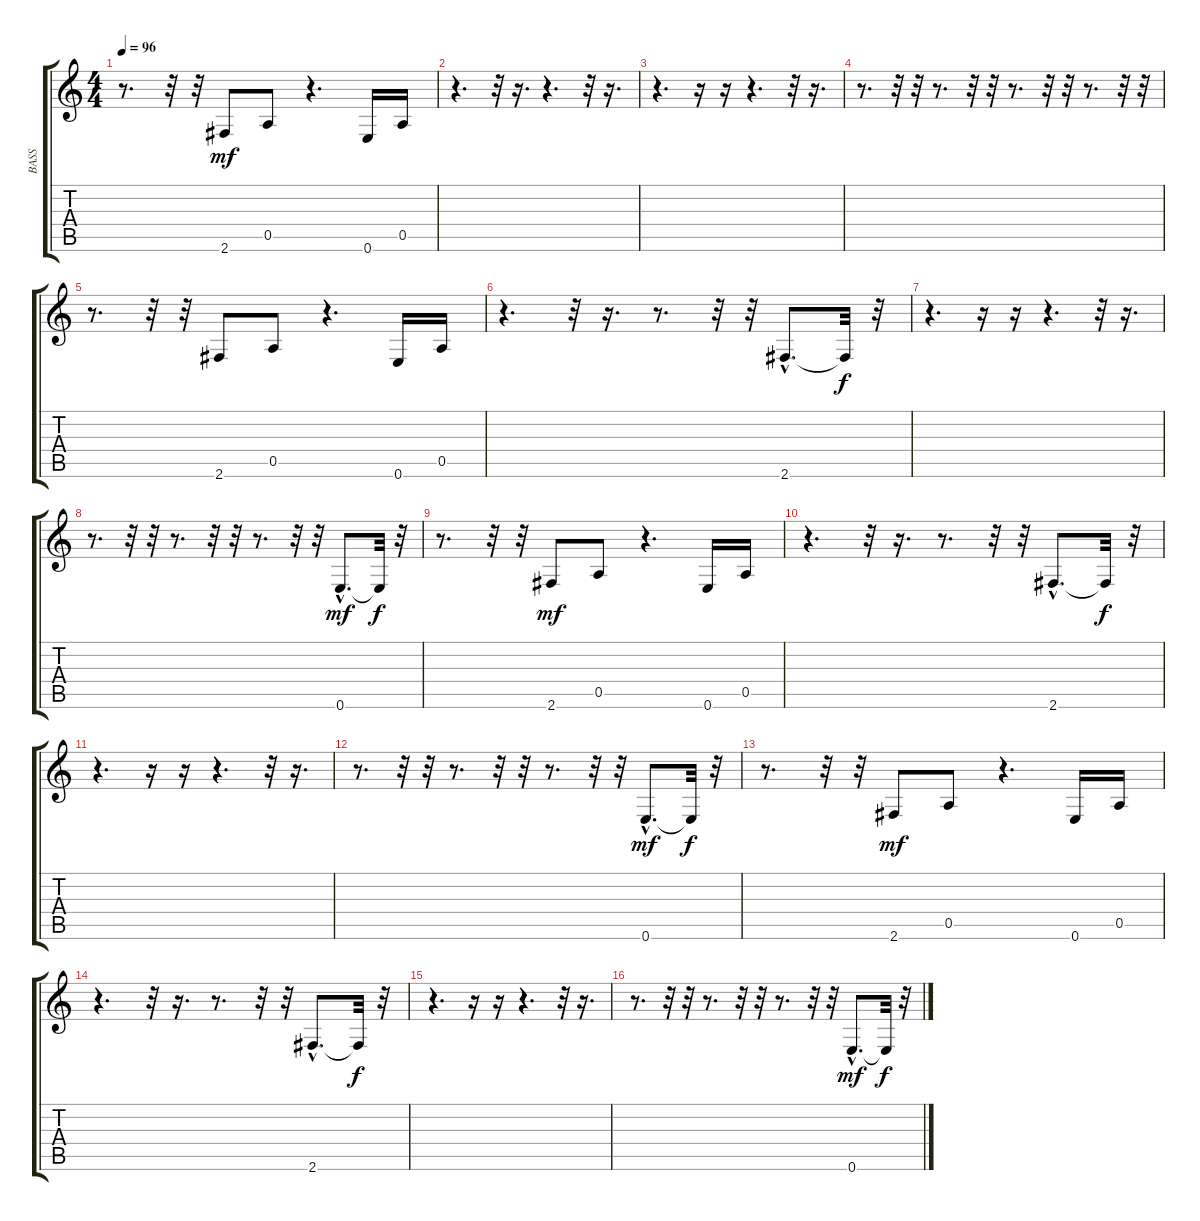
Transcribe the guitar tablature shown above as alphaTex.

\track ("BASS" "BASS") {instrument fretlessbass}
\staff {score tabs}
\tuning (E4 B3 G3 D3 A2 E2) {hide}
\ts (4 4)
\tempo 96
\clef g2
\ks c
r.8{d dy mf} r.32 r.32 2.6.8 0.5.8 r.4{d} 0.6.16 0.5.16 |
r.4{d} r.32 r.16{d} r.4{d} r.32 r.16{d} |
r.4{d} r.16 r.16 r.4{d} r.32 r.16{d} |
r.8{d} r.32 r.32 r.8{d} r.32 r.32 r.8{d} r.32 r.32 r.8{d} r.32 r.32 |
r.8{d} r.32 r.32 2.6.8 0.5.8 r.4{d} 0.6.16 0.5.16 |
r.4{d} r.32 r.16{d} r.8{d} r.32 r.32 2.6{hac}.8{d} 2.6{t}.32{dy f} r.32 |
r.4{d} r.16 r.16 r.4{d} r.32 r.16{d} |
r.8{d} r.32 r.32 r.8{d} r.32 r.32 r.8{d} r.32 r.32 0.6{hac}.8{d dy mf} 0.6{t}.32{dy f} r.32 |
r.8{d} r.32 r.32 2.6.8{dy mf} 0.5.8 r.4{d} 0.6.16 0.5.16 |
r.4{d} r.32 r.16{d} r.8{d} r.32 r.32 2.6{hac}.8{d} 2.6{t}.32{dy f} r.32 |
r.4{d} r.16 r.16 r.4{d} r.32 r.16{d} |
r.8{d} r.32 r.32 r.8{d} r.32 r.32 r.8{d} r.32 r.32 0.6{hac}.8{d dy mf} 0.6{t}.32{dy f} r.32 |
r.8{d} r.32 r.32 2.6.8{dy mf} 0.5.8 r.4{d} 0.6.16 0.5.16 |
r.4{d} r.32 r.16{d} r.8{d} r.32 r.32 2.6{hac}.8{d} 2.6{t}.32{dy f} r.32 |
r.4{d} r.16 r.16 r.4{d} r.32 r.16{d} |
r.8{d} r.32 r.32 r.8{d} r.32 r.32 r.8{d} r.32 r.32 0.6{hac}.8{d dy mf} 0.6{t}.32{dy f} r.32
